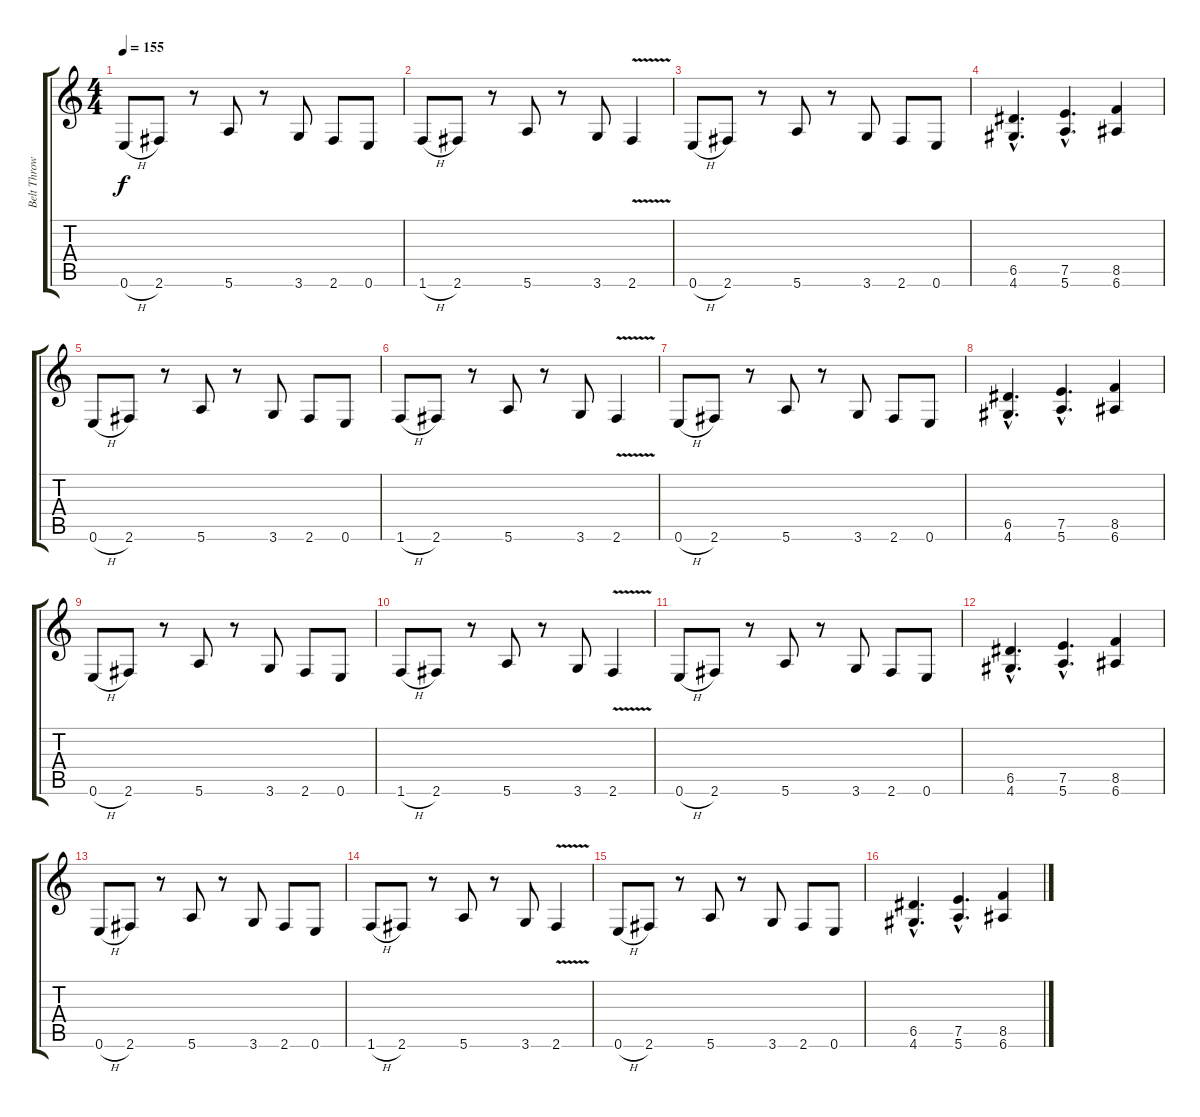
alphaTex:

\track ("Belt Thrower" "Belt Throw") {instrument distortionguitar}
\staff {score tabs}
\tuning (E4 B3 G3 D3 A2 E2) {hide}
\ts (4 4)
\tempo 155
\clef g2
\ks c
0.6{h}.8{dy f} 2.6.8 r.8 5.6.8 r.8 3.6.8 2.6.8 0.6.8 |
1.6{h}.8 2.6.8 r.8 5.6.8 r.8 3.6.8 2.6{v}.4 |
0.6{h}.8 2.6.8 r.8 5.6.8 r.8 3.6.8 2.6.8 0.6.8 |
(6.5{hac} 4.6{hac}).4{d} (7.5{hac} 5.6{hac}).4{d} (8.5 6.6).4 |
0.6{h}.8 2.6.8 r.8 5.6.8 r.8 3.6.8 2.6.8 0.6.8 |
1.6{h}.8 2.6.8 r.8 5.6.8 r.8 3.6.8 2.6{v}.4 |
0.6{h}.8 2.6.8 r.8 5.6.8 r.8 3.6.8 2.6.8 0.6.8 |
(6.5{hac} 4.6{hac}).4{d} (7.5{hac} 5.6{hac}).4{d} (8.5 6.6).4 |
0.6{h}.8 2.6.8 r.8 5.6.8 r.8 3.6.8 2.6.8 0.6.8 |
1.6{h}.8 2.6.8 r.8 5.6.8 r.8 3.6.8 2.6{v}.4 |
0.6{h}.8 2.6.8 r.8 5.6.8 r.8 3.6.8 2.6.8 0.6.8 |
(6.5{hac} 4.6{hac}).4{d} (7.5{hac} 5.6{hac}).4{d} (8.5 6.6).4 |
0.6{h}.8 2.6.8 r.8 5.6.8 r.8 3.6.8 2.6.8 0.6.8 |
1.6{h}.8 2.6.8 r.8 5.6.8 r.8 3.6.8 2.6{v}.4 |
0.6{h}.8 2.6.8 r.8 5.6.8 r.8 3.6.8 2.6.8 0.6.8 |
(6.5{hac} 4.6{hac}).4{d} (7.5{hac} 5.6{hac}).4{d} (8.5 6.6).4
